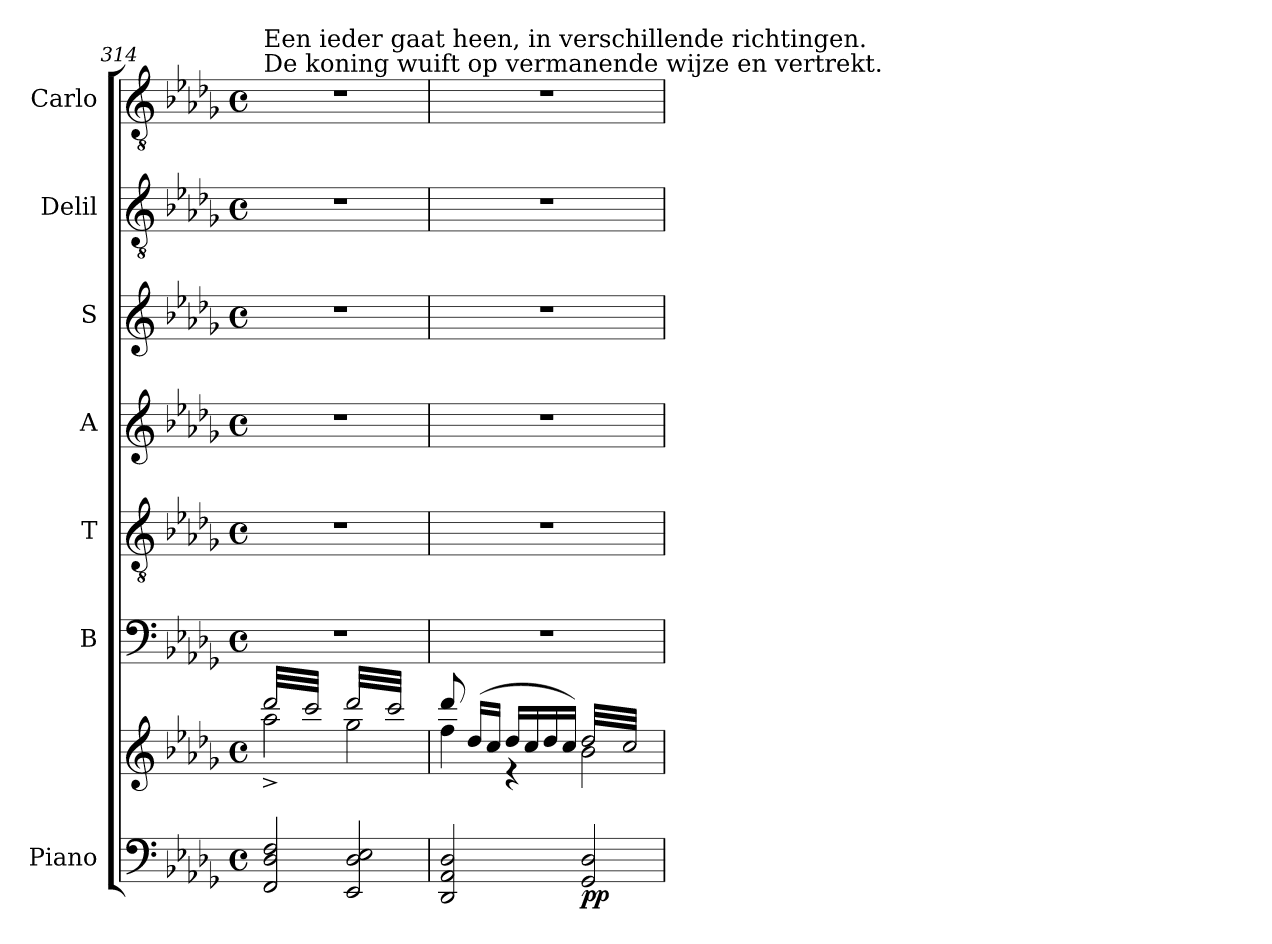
**kern	**kern	**dynam	**kern	**kern	**kern	**kern	**kern	**kern
*part7	*part7	*part7	*part6	*part5	*part4	*part3	*part2	*part1
*staff8	*staff7	*staff7/8	*staff6	*staff5	*staff4	*staff3	*staff2	*staff1
*I"Piano	*	*	*I"B	*I"T	*I"A	*I"S	*I"Delil	*I"Carlo
*I'Pno	*	*	*I'B	*I'T	*I'A	*I'S	*	*
*clefF4	*clefG2	*	*clefF4	*clefGv2	*clefG2	*clefG2	*clefGv2	*clefGv2
*k[b-e-a-d-g-]	*k[b-e-a-d-g-]	*	*k[b-e-a-d-g-]	*k[b-e-a-d-g-]	*k[b-e-a-d-g-]	*k[b-e-a-d-g-]	*k[b-e-a-d-g-]	*k[b-e-a-d-g-]
*M4/4	*M4/4	*	*M4/4	*M4/4	*M4/4	*M4/4	*M4/4	*M4/4
*met(c)	*met(c)	*	*met(c)	*met(c)	*met(c)	*met(c)	*met(c)	*met(c)
=314	=314	=314	=314	=314	=314	=314	=314	=314
*	*^	*	*	*	*	*	*	*
!	!	!	!	!	!	!	!	!	!LO:TX:a:t=De koning wuift op vermanende wijze en vertrekt.
!	!	!	!	!	!	!	!	!	!LO:TX:a:t=Een ieder gaat heen, in verschillende richtingen.
*	*tremolo	*	*	*	*	*	*	*	*
2FF/ 2D-/ 2F/	32ddd-/LLL	2aa-^\	.	1r	1r	1r	1r	1r	1r
.	32ccc/	.	.	.	.	.	.	.	.
.	32ddd-/	.	.	.	.	.	.	.	.
.	32ccc/	.	.	.	.	.	.	.	.
.	32ddd-/	.	.	.	.	.	.	.	.
.	32ccc/	.	.	.	.	.	.	.	.
.	32ddd-/	.	.	.	.	.	.	.	.
.	32ccc/	.	.	.	.	.	.	.	.
.	32ddd-/	.	.	.	.	.	.	.	.
.	32ccc/	.	.	.	.	.	.	.	.
.	32ddd-/	.	.	.	.	.	.	.	.
.	32ccc/	.	.	.	.	.	.	.	.
.	32ddd-/	.	.	.	.	.	.	.	.
.	32ccc/	.	.	.	.	.	.	.	.
.	32ddd-/	.	.	.	.	.	.	.	.
.	32ccc/JJJ	.	.	.	.	.	.	.	.
2EE-/ 2D-/ 2E-/	32ddd-/LLL	2gg-\	.	.	.	.	.	.	.
.	32ccc/	.	.	.	.	.	.	.	.
.	32ddd-/	.	.	.	.	.	.	.	.
.	32ccc/	.	.	.	.	.	.	.	.
.	32ddd-/	.	.	.	.	.	.	.	.
.	32ccc/	.	.	.	.	.	.	.	.
.	32ddd-/	.	.	.	.	.	.	.	.
.	32ccc/	.	.	.	.	.	.	.	.
.	32ddd-/	.	.	.	.	.	.	.	.
.	32ccc/	.	.	.	.	.	.	.	.
.	32ddd-/	.	.	.	.	.	.	.	.
.	32ccc/	.	.	.	.	.	.	.	.
.	32ddd-/	.	.	.	.	.	.	.	.
.	32ccc/	.	.	.	.	.	.	.	.
.	32ddd-/	.	.	.	.	.	.	.	.
.	32ccc/JJJ	.	.	.	.	.	.	.	.
*	*Xtremolo	*	*	*	*	*	*	*	*
!!LO:LB:g=z
=315	=315	=315	=315	=315	=315	=315	=315	=315	=315
2DD-/ 2AA-/ 2D-/	8ddd-/	4ff\	.	1r	1r	1r	1r	1r	1r
.	.	.	.	.	.	.	.	.	.
.	.	.	.	.	.	.	.	.	.
.	.	.	.	.	.	.	.	.	.
.	(16dd-/LL	.	.	.	.	.	.	.	.
.	.	.	.	.	.	.	.	.	.
.	16cc/JJ	.	.	.	.	.	.	.	.
.	.	.	.	.	.	.	.	.	.
.	16dd-/LL	4re	.	.	.	.	.	.	.
.	16cc/	.	.	.	.	.	.	.	.
.	16dd-/	.	.	.	.	.	.	.	.
.	16cc/JJ)	.	.	.	.	.	.	.	.
!	!	!	!LO:DY:b=2	!	!	!	!	!	!
!	!	!	!LO:DY:n=1:b	!	!	!	!	!	!
*	*tremolo	*	*	*	*	*	*	*	*
2GG-/ 2D-/	(32dd-/LLL	2b-\	p p	.	.	.	.	.	.
.	32cc/)	.	.	.	.	.	.	.	.
.	32dd-/	.	.	.	.	.	.	.	.
.	32cc/)	.	.	.	.	.	.	.	.
.	32dd-/	.	.	.	.	.	.	.	.
.	32cc/)	.	.	.	.	.	.	.	.
.	32dd-/	.	.	.	.	.	.	.	.
.	32cc/)	.	.	.	.	.	.	.	.
.	32dd-/	.	.	.	.	.	.	.	.
.	32cc/)	.	.	.	.	.	.	.	.
.	32dd-/	.	.	.	.	.	.	.	.
.	32cc/)	.	.	.	.	.	.	.	.
.	32dd-/	.	.	.	.	.	.	.	.
.	32cc/)	.	.	.	.	.	.	.	.
.	32dd-/	.	.	.	.	.	.	.	.
.	32cc/)JJJ	.	.	.	.	.	.	.	.
*	*Xtremolo	*	*	*	*	*	*	*	*
.	.	.	.	.	.	.	.	.	.
.	.	.	.	.	.	.	.	.	.
.	.	.	.	.	.	.	.	.	.
.	.	.	.	.	.	.	.	.	.
.	.	.	.	.	.	.	.	.	.
.	.	.	.	.	.	.	.	.	.
.	.	.	.	.	.	.	.	.	.
.	.	.	.	.	.	.	.	.	.
*	*v	*v	*	*	*	*	*	*	*
=	=	=	=	=	=	=	=	=
*-	*-	*-	*-	*-	*-	*-	*-	*-
